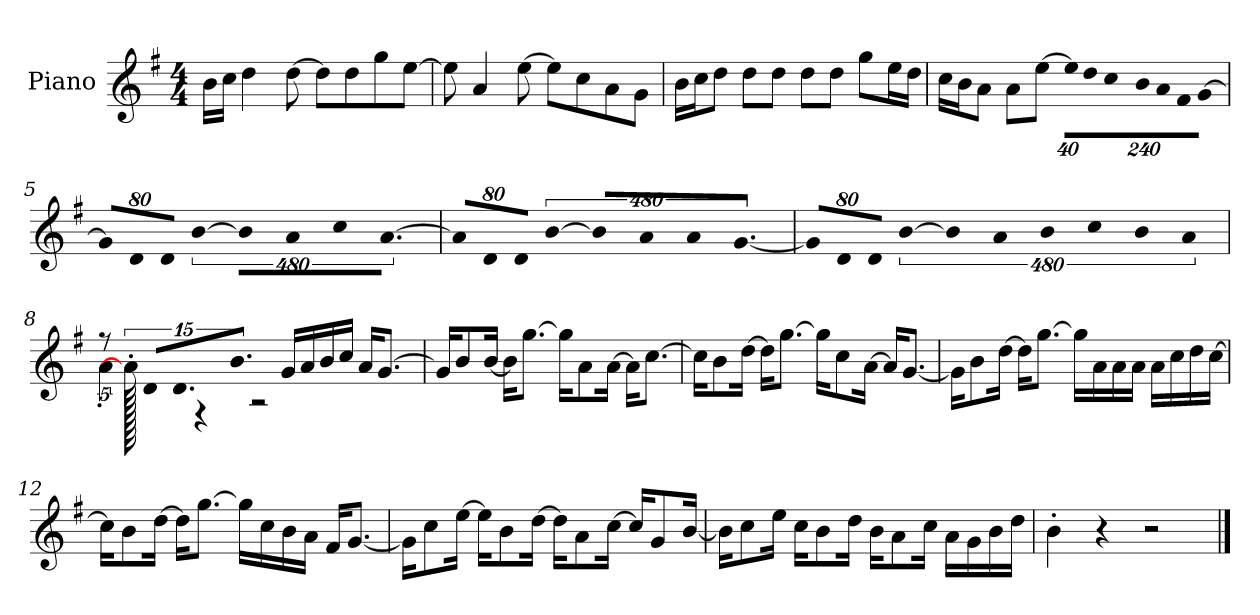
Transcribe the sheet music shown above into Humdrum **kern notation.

**kern
*part1
*staff1
*I"Piano
*I'P-no
*clefG2
*k[f#]
*M4/4
*MM90
=1
16b\LL
16cc\JJ
4dd\
[8dd\
8dd\L]
8dd\
8gg\
[8ee\J
=2
8ee\]
4a/
[8ee\
8ee\L]
8cc\
8a\
8g\J
=3
16b\LL
16cc\J
8dd\J
8dd\L
8dd\J
8dd\L
8dd\J
8gg\L
16ee\L
16dd\JJ
=4
16cc\LL
16b\J
8a\J
8a\L
[8ee\J
*Xbrackettup
!LO:N:vis=32
640%23ee\KLL]
!LO:N:vis=16
1920%137dd\
!LO:N:vis=32
640%23cc\K
!LO:N:vis=16
1920%137b\
!LO:N:vis=16
1920%137a\
!LO:N:vis=16
1920%137f#\J
!LO:N:vis=8
[960%137g\J
!!LO:LB:g=z
=5
*brackettup
!LO:N:vis=8
640%71g/L]
!LO:N:vis=8
640%71d/
!LO:N:vis=8
640%71d/J
!LO:N:vis=4
[1920%427b\
!LO:N:vis=16
1920%107b\KL]
!LO:N:vis=8
640%71a\
!LO:N:vis=8
640%71cc\
[9.a\J
=6
!LO:N:vis=8
640%71a/L]
!LO:N:vis=8
640%71d/
!LO:N:vis=8
640%71d/J
!LO:N:vis=4
[1920%427b\
!LO:N:vis=16
1920%107b/KL]
!LO:N:vis=8
640%71a/
!LO:N:vis=8
640%71a/
[9.g/J
=7
!LO:N:vis=8
640%71g/L]
!LO:N:vis=8
640%71d/
!LO:N:vis=8
640%71d/J
!LO:N:vis=4
[1920%427b\
!LO:N:vis=16
1920%107b\LL]
!LO:N:vis=16
1920%107a\
!LO:N:vis=16
1920%107b\
!LO:N:vis=16
1920%107cc\
!LO:N:vis=16
1920%107b\J
[1920%319a\
=8
*^
10r	4a'\
1920a'\]	.
10d/L	.
10.d/	.
.	4r
10.b/J	.
.	2r
16g/LL	.
16a/	.
16b/	.
16cc/JJ	.
16a/KL	.
[8.g/J	.
.	1920ryy
*v	*v
!!LO:LB:g=z
=9
16g/KL]
8b/
[16b/Jk
16b\KL]
[8.gg\J
16gg\KL]
8a\
[16a\Jk
16a\KL]
[8.cc\J
=10
16cc\KL]
8b\
[16dd\Jk
16dd\KL]
[8.gg\J
16gg\KL]
8cc\
[16a\Jk
16a/KL]
[8.g/J
=11
16g\KL]
8b\
[16dd\Jk
16dd\KL]
[8.gg\J
16gg\LL]
16a\
16a\
16a\JJ
16a\LL
16cc\
16dd\
[16cc\JJ
!!LO:LB:g=z
=12
16cc\KL]
8b\
[16dd\Jk
16dd\KL]
[8.gg\J
16gg\LL]
16cc\
16b\
16a\JJ
16f#/KL
[8.g/J
=13
16g\KL]
8cc\
[16ee\Jk
16ee\KL]
8b\
[16dd\Jk
16dd\KL]
8a\
[16cc\Jk
16cc/KL]
8g/
[16b/Jk
=14
16b\KL]
8cc\
16ee\Jk
16cc\KL
8b\
16dd\Jk
16b\KL
8a\
16cc\Jk
16a\LL
16g\
16b\
16dd\JJ
=15
4b'\
4r
2r
==
*-
